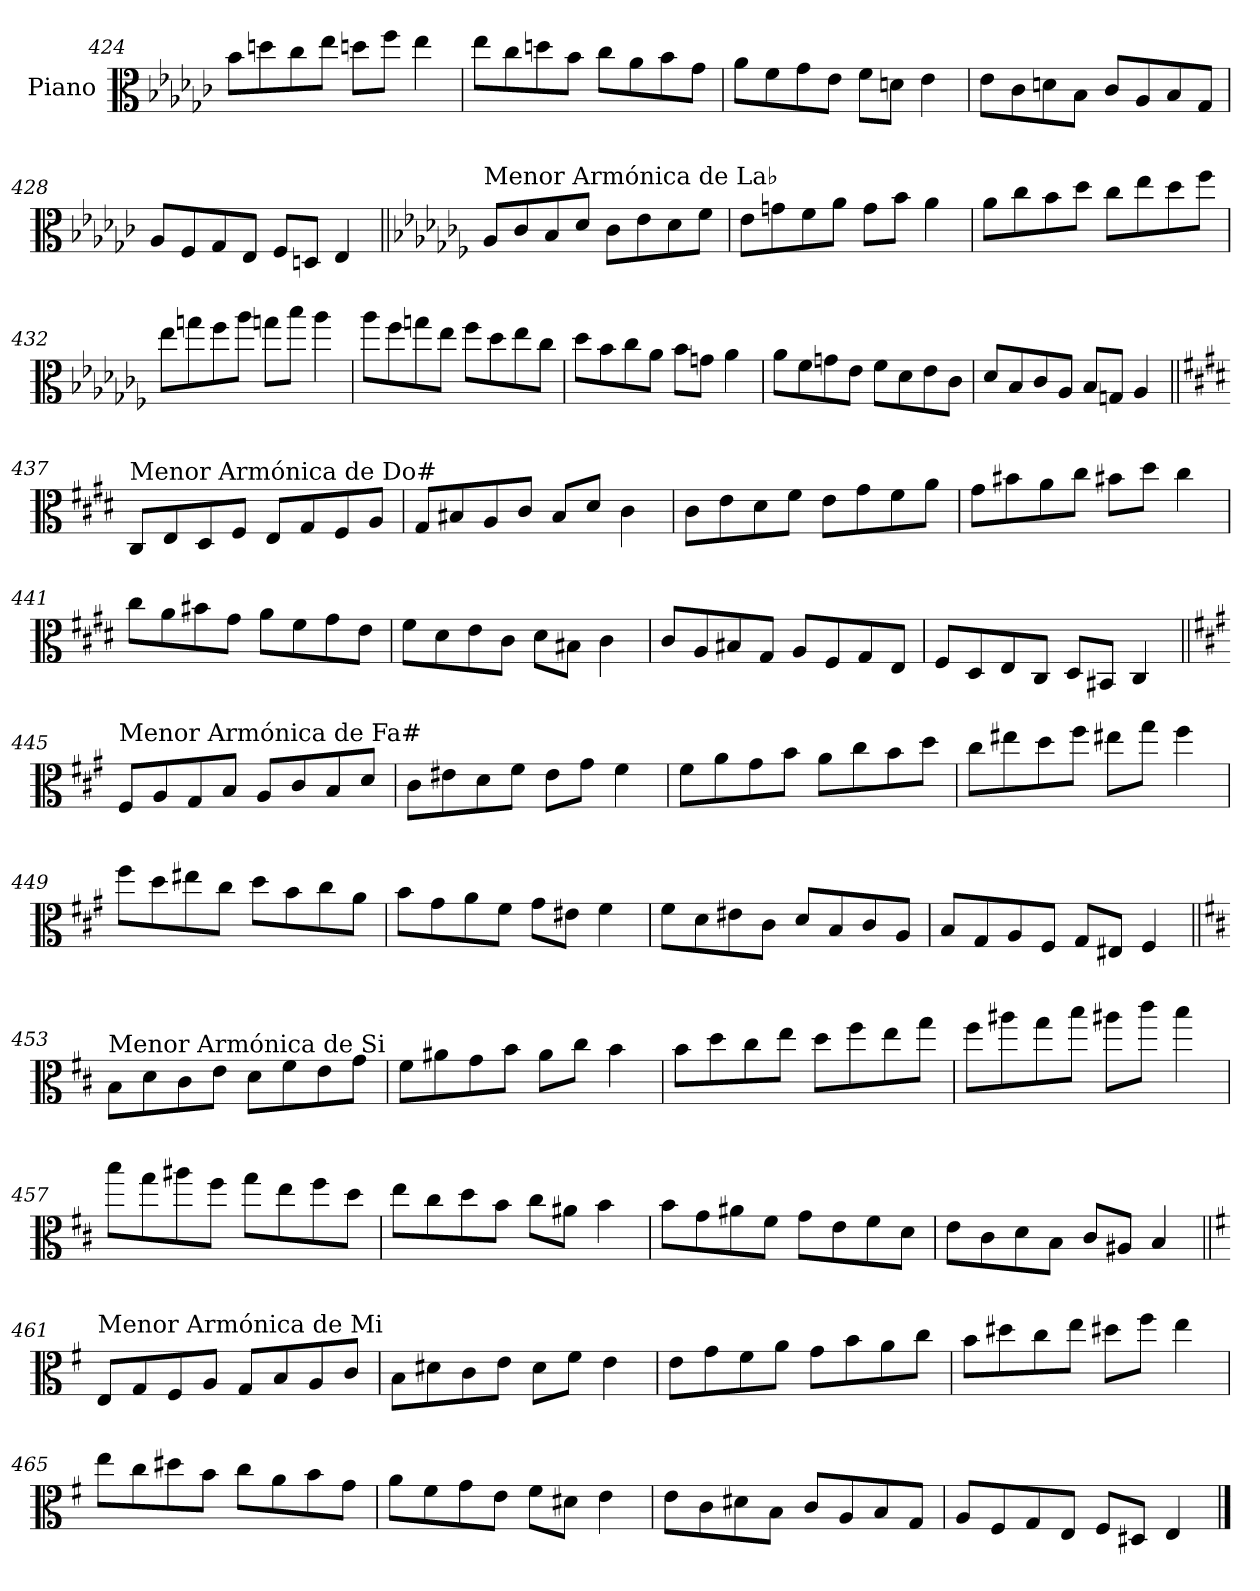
**kern
*part1
*staff1
*I"Piano
*I'Pno.
*clefC3
*k[b-e-a-d-g-c-]
=424
8b-\L
8ddn\
8cc-\
8ee-\J
8ddn\L
8ff\J
4ee-\
!!LO:LB:g=z
=425
8ee-\L
8cc-\
8ddn\
8b-\J
8cc-\L
8a-\
8b-\
8g-\J
=426
8a-\L
8f\
8g-\
8e-\J
8f\L
8dn\J
4e-\
=427
8e-\L
8c-\
8dn\
8B-\J
8c-/L
8A-/
8B-/
8G-/J
=428
8A-/L
8F/
8G-/
8E-/J
8F/L
8Dn/J
4E-/
!!LO:LB:g=z
=429||
*k[b-e-a-d-g-c-f-]
!LO:TX:a:t=Menor Armónica de La♭
8A-/L
8c-/
8B-/
8d-/J
8c-\L
8e-\
8d-\
8f-\J
=430
8e-\L
8gn\
8f-\
8a-\J
8g\L
8b-\J
4a-\
=431
8a-\L
8cc-\
8b-\
8dd-\J
8cc-\L
8ee-\
8dd-\
8ff-\J
=432
8ee-\L
8ggn\
8ff-\
8aa-\J
8ggn\L
8bb-\J
4aa-\
!!LO:LB:g=z
=433
8aa-\L
8ff-\
8ggn\
8ee-\J
8ff-\L
8dd-\
8ee-\
8cc-\J
=434
8dd-\L
8b-\
8cc-\
8a-\J
8b-\L
8gn\J
4a-\
=435
8a-\L
8f-\
8gn\
8e-\J
8f-\L
8d-\
8e-\
8c-\J
=436
8d-/L
8B-/
8c-/
8A-/J
8B-/L
8Gn/J
4A-/
!!LO:PB:g=z
=437||
*k[f#c#g#d#]
!LO:TX:a:t=Menor Armónica de Do#
8C#/L
8E/
8D#/
8F#/J
8E/L
8G#/
8F#/
8A/J
=438
8G#/L
8B#X/
8A/
8c#/J
8B#/L
8d#/J
4c#\
=439
8c#\L
8e\
8d#\
8f#\J
8e\L
8g#\
8f#\
8a\J
=440
8g#\L
8b#X\
8a\
8cc#\J
8b#X\L
8dd#\J
4cc#\
!!LO:LB:g=z
=441
8cc#\L
8a\
8b#X\
8g#\J
8a\L
8f#\
8g#\
8e\J
=442
8f#\L
8d#\
8e\
8c#\J
8d#\L
8B#X\J
4c#\
=443
8c#/L
8A/
8B#X/
8G#/J
8A/L
8F#/
8G#/
8E/J
=444
8F#/L
8D#/
8E/
8C#/J
8D#/L
8BB#X/J
4C#/
!!LO:LB:g=z
=445||
*k[f#c#g#]
!LO:TX:a:t=Menor Armónica de Fa#
8F#/L
8A/
8G#/
8B/J
8A/L
8c#/
8B/
8d/J
=446
8c#\L
8e#X\
8d\
8f#\J
8e#\L
8g#\J
4f#\
=447
8f#\L
8a\
8g#\
8b\J
8a\L
8cc#\
8b\
8dd\J
=448
8cc#\L
8ee#X\
8dd\
8ff#\J
8ee#X\L
8gg#\J
4ff#\
!!LO:LB:g=z
=449
8ff#\L
8dd\
8ee#X\
8cc#\J
8dd\L
8b\
8cc#\
8a\J
=450
8b\L
8g#\
8a\
8f#\J
8g#\L
8e#X\J
4f#\
=451
8f#\L
8d\
8e#X\
8c#\J
8d/L
8B/
8c#/
8A/J
=452
8B/L
8G#/
8A/
8F#/J
8G#/L
8E#X/J
4F#/
!!LO:LB:g=z
=453||
*k[f#c#]
!LO:TX:a:t=Menor Armónica de Si
8B\L
8d\
8c#\
8e\J
8d\L
8f#\
8e\
8g\J
=454
8f#\L
8a#X\
8g\
8b\J
8a#\L
8cc#\J
4b\
=455
8b\L
8dd\
8cc#\
8ee\J
8dd\L
8ff#\
8ee\
8gg\J
=456
8ff#\L
8aa#X\
8gg\
8bb\J
8aa#X\L
8ccc#\J
4bb\
!!LO:LB:g=z
=457
8bb\L
8gg\
8aa#X\
8ff#\J
8gg\L
8ee\
8ff#\
8dd\J
=458
8ee\L
8cc#\
8dd\
8b\J
8cc#\L
8a#X\J
4b\
=459
8b\L
8g\
8a#X\
8f#\J
8g\L
8e\
8f#\
8d\J
=460
8e\L
8c#\
8d\
8B\J
8c#/L
8A#X/J
4B/
!!LO:LB:g=z
=461||
*k[f#]
!LO:TX:a:t=Menor Armónica de Mi
8E/L
8G/
8F#/
8A/J
8G/L
8B/
8A/
8c/J
=462
8B\L
8d#X\
8c\
8e\J
8d#\L
8f#\J
4e\
=463
8e\L
8g\
8f#\
8a\J
8g\L
8b\
8a\
8cc\J
=464
8b\L
8dd#X\
8cc\
8ee\J
8dd#X\L
8ff#\J
4ee\
!!LO:LB:g=z
=465
8ee\L
8cc\
8dd#X\
8b\J
8cc\L
8a\
8b\
8g\J
=466
8a\L
8f#\
8g\
8e\J
8f#\L
8d#X\J
4e\
=467
8e\L
8c\
8d#X\
8B\J
8c/L
8A/
8B/
8G/J
=468
8A/L
8F#/
8G/
8E/J
8F#/L
8D#X/J
4E/
==
*-
